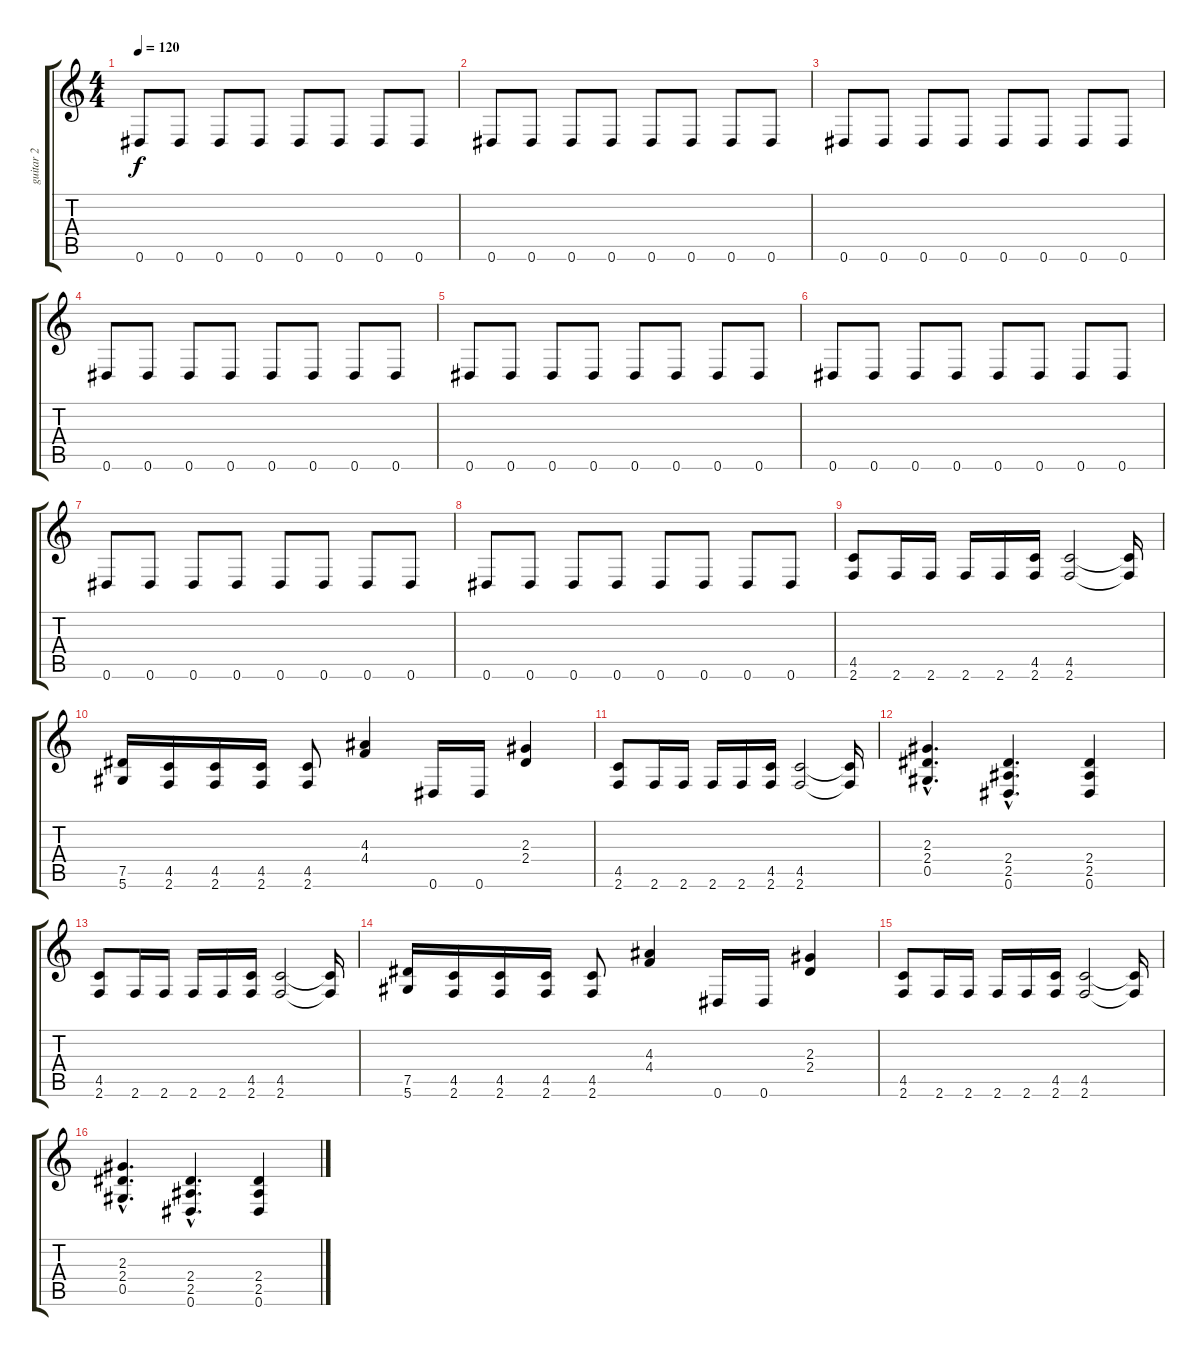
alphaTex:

\track ("guitar 2" "guitar 2") {instrument distortionguitar}
\staff {score tabs}
\tuning (Eb4 Bb3 Gb3 Db3 Ab2 Eb2) {hide}
\ts (4 4)
\tempo 120
\clef g2
\ks c
0.6.8{dy f} 0.6.8 0.6.8 0.6.8 0.6.8 0.6.8 0.6.8 0.6.8 |
0.6.8 0.6.8 0.6.8 0.6.8 0.6.8 0.6.8 0.6.8 0.6.8 |
0.6.8 0.6.8 0.6.8 0.6.8 0.6.8 0.6.8 0.6.8 0.6.8 |
0.6.8 0.6.8 0.6.8 0.6.8 0.6.8 0.6.8 0.6.8 0.6.8 |
0.6.8 0.6.8 0.6.8 0.6.8 0.6.8 0.6.8 0.6.8 0.6.8 |
0.6.8 0.6.8 0.6.8 0.6.8 0.6.8 0.6.8 0.6.8 0.6.8 |
0.6.8 0.6.8 0.6.8 0.6.8 0.6.8 0.6.8 0.6.8 0.6.8 |
0.6.8 0.6.8 0.6.8 0.6.8 0.6.8 0.6.8 0.6.8 0.6.8 |
(4.5 2.6).8 2.6.16 2.6.16 2.6.16 2.6.16 (4.5 2.6).16 (4.5 2.6).2 (4.5{t} 2.6{t}).16 |
(7.5 5.6).16 (4.5 2.6).16 (4.5 2.6).16 (4.5 2.6).16 (4.5 2.6).8 (4.3 4.4).4 0.6.16 0.6.16 (2.3 2.4).4 |
(4.5 2.6).8 2.6.16 2.6.16 2.6.16 2.6.16 (4.5 2.6).16 (4.5 2.6).2 (4.5{t} 2.6{t}).16 |
(2.3{hac} 2.4{hac} 0.5{hac}).4{d} (2.4{hac} 2.5{hac} 0.6{hac}).4{d} (2.4 2.5 0.6).4 |
(4.5 2.6).8 2.6.16 2.6.16 2.6.16 2.6.16 (4.5 2.6).16 (4.5 2.6).2 (4.5{t} 2.6{t}).16 |
(7.5 5.6).16 (4.5 2.6).16 (4.5 2.6).16 (4.5 2.6).16 (4.5 2.6).8 (4.3 4.4).4 0.6.16 0.6.16 (2.3 2.4).4 |
(4.5 2.6).8 2.6.16 2.6.16 2.6.16 2.6.16 (4.5 2.6).16 (4.5 2.6).2 (4.5{t} 2.6{t}).16 |
(2.3{hac} 2.4{hac} 0.5{hac}).4{d} (2.4{hac} 2.5{hac} 0.6{hac}).4{d} (2.4 2.5 0.6).4
